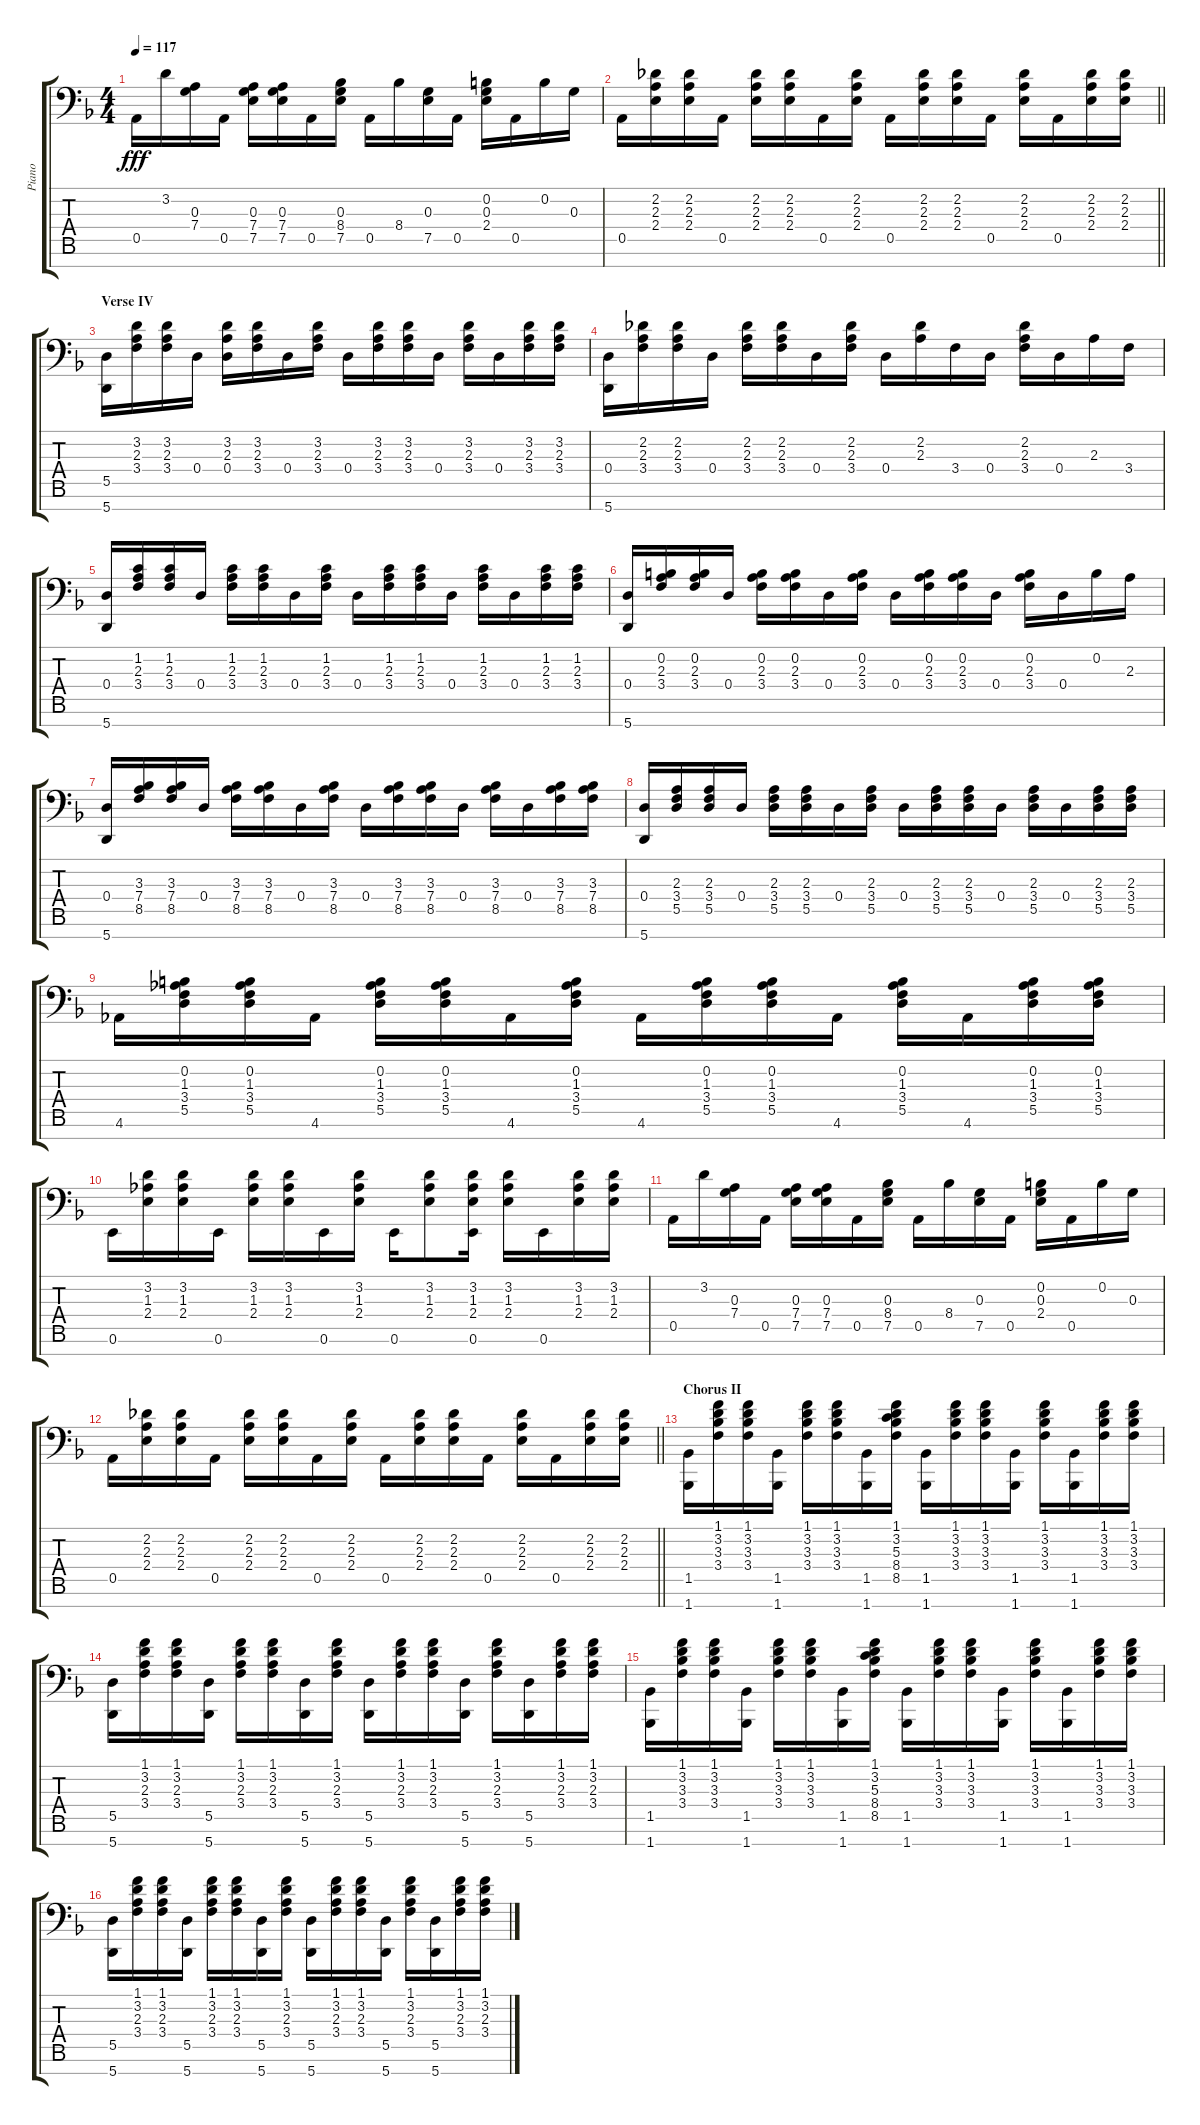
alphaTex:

\track ("Piano" "Piano") {instrument acousticgrandpiano}
\staff {score tabs}
\tuning (E4 B3 G3 D3 A2 E2 A1) {hide}
\ts (4 4)
\tempo 117
\clef f4
\ks f
0.5.16{dy fff} 3.2.16 (0.3 7.4).16 0.5.16 (0.3 7.4 7.5).16 (0.3 7.4 7.5).16 0.5.16 (0.3 8.4 7.5).16 0.5.16 8.4.16 (0.3 7.5).16 0.5.16 (0.2 0.3 2.4).16 0.5.16 0.2.16 0.3.16 |
\barLineRight lightlight
0.5.16 (2.2 2.3 2.4).16 (2.2 2.3 2.4).16 0.5.16 (2.2 2.3 2.4).16 (2.2 2.3 2.4).16 0.5.16 (2.2 2.3 2.4).16 0.5.16 (2.2 2.3 2.4).16 (2.2 2.3 2.4).16 0.5.16 (2.2 2.3 2.4).16 0.5.16 (2.2 2.3 2.4).16 (2.2 2.3 2.4).16 |
\section ("" "Verse IV")
(5.5 5.7).16 (3.2 2.3 3.4).16 (3.2 2.3 3.4).16 0.4.16 (3.2 2.3 0.4).16 (3.2 2.3 3.4).16 0.4.16 (3.2 2.3 3.4).16 0.4.16 (3.2 2.3 3.4).16 (3.2 2.3 3.4).16 0.4.16 (3.2 2.3 3.4).16 0.4.16 (3.2 2.3 3.4).16 (3.2 2.3 3.4).16 |
(0.4 5.7).16 (2.2 2.3 3.4).16 (2.2 2.3 3.4).16 0.4.16 (2.2 2.3 3.4).16 (2.2 2.3 3.4).16 0.4.16 (2.2 2.3 3.4).16 0.4.16 (2.2 2.3).16 3.4.16 0.4.16 (2.2 2.3 3.4).16 0.4.16 2.3.16 3.4.16 |
(0.4 5.7).16 (1.2 2.3 3.4).16 (1.2 2.3 3.4).16 0.4.16 (1.2 2.3 3.4).16 (1.2 2.3 3.4).16 0.4.16 (1.2 2.3 3.4).16 0.4.16 (1.2 2.3 3.4).16 (1.2 2.3 3.4).16 0.4.16 (1.2 2.3 3.4).16 0.4.16 (1.2 2.3 3.4).16 (1.2 2.3 3.4).16 |
(0.4 5.7).16 (0.2 2.3 3.4).16 (0.2 2.3 3.4).16 0.4.16 (0.2 2.3 3.4).16 (0.2 2.3 3.4).16 0.4.16 (0.2 2.3 3.4).16 0.4.16 (0.2 2.3 3.4).16 (0.2 2.3 3.4).16 0.4.16 (0.2 2.3 3.4).16 0.4.16 0.2.16 2.3.16 |
(0.4 5.7).16 (3.3 7.4 8.5).16 (3.3 7.4 8.5).16 0.4.16 (3.3 7.4 8.5).16 (3.3 7.4 8.5).16 0.4.16 (3.3 7.4 8.5).16 0.4.16 (3.3 7.4 8.5).16 (3.3 7.4 8.5).16 0.4.16 (3.3 7.4 8.5).16 0.4.16 (3.3 7.4 8.5).16 (3.3 7.4 8.5).16 |
(0.4 5.7).16 (2.3 3.4 5.5).16 (2.3 3.4 5.5).16 0.4.16 (2.3 3.4 5.5).16 (2.3 3.4 5.5).16 0.4.16 (2.3 3.4 5.5).16 0.4.16 (2.3 3.4 5.5).16 (2.3 3.4 5.5).16 0.4.16 (2.3 3.4 5.5).16 0.4.16 (2.3 3.4 5.5).16 (2.3 3.4 5.5).16 |
4.6.16 (0.2 1.3 3.4 5.5).16 (0.2 1.3 3.4 5.5).16 4.6.16 (0.2 1.3 3.4 5.5).16 (0.2 1.3 3.4 5.5).16 4.6.16 (0.2 1.3 3.4 5.5).16 4.6.16 (0.2 1.3 3.4 5.5).16 (0.2 1.3 3.4 5.5).16 4.6.16 (0.2 1.3 3.4 5.5).16 4.6.16 (0.2 1.3 3.4 5.5).16 (0.2 1.3 3.4 5.5).16 |
0.6.16 (3.2 1.3 2.4).16 (3.2 1.3 2.4).16 0.6.16 (3.2 1.3 2.4).16 (3.2 1.3 2.4).16 0.6.16 (3.2 1.3 2.4).16 0.6.16 (3.2 1.3 2.4).8 (3.2 1.3 2.4 0.6).16 (3.2 1.3 2.4).16 0.6.16 (3.2 1.3 2.4).16 (3.2 1.3 2.4).16 |
0.5.16 3.2.16 (0.3 7.4).16 0.5.16 (0.3 7.4 7.5).16 (0.3 7.4 7.5).16 0.5.16 (0.3 8.4 7.5).16 0.5.16 8.4.16 (0.3 7.5).16 0.5.16 (0.2 0.3 2.4).16 0.5.16 0.2.16 0.3.16 |
\barLineRight lightlight
0.5.16 (2.2 2.3 2.4).16 (2.2 2.3 2.4).16 0.5.16 (2.2 2.3 2.4).16 (2.2 2.3 2.4).16 0.5.16 (2.2 2.3 2.4).16 0.5.16 (2.2 2.3 2.4).16 (2.2 2.3 2.4).16 0.5.16 (2.2 2.3 2.4).16 0.5.16 (2.2 2.3 2.4).16 (2.2 2.3 2.4).16 |
\section ("" "Chorus II")
(1.5 1.7).16 (1.1 3.2 3.3 3.4).16 (1.1 3.2 3.3 3.4).16 (1.5 1.7).16 (1.1 3.2 3.3 3.4).16 (1.1 3.2 3.3 3.4).16 (1.5 1.7).16 (1.1 3.2 5.3 8.4 8.5).16 (1.5 1.7).16 (1.1 3.2 3.3 3.4).16 (1.1 3.2 3.3 3.4).16 (1.5 1.7).16 (1.1 3.2 3.3 3.4).16 (1.5 1.7).16 (1.1 3.2 3.3 3.4).16 (1.1 3.2 3.3 3.4).16 |
(5.5 5.7).16 (1.1 3.2 2.3 3.4).16 (1.1 3.2 2.3 3.4).16 (5.5 5.7).16 (1.1 3.2 2.3 3.4).16 (1.1 3.2 2.3 3.4).16 (5.5 5.7).16 (1.1 3.2 2.3 3.4).16 (5.5 5.7).16 (1.1 3.2 2.3 3.4).16 (1.1 3.2 2.3 3.4).16 (5.5 5.7).16 (1.1 3.2 2.3 3.4).16 (5.5 5.7).16 (1.1 3.2 2.3 3.4).16 (1.1 3.2 2.3 3.4).16 |
(1.5 1.7).16 (1.1 3.2 3.3 3.4).16 (1.1 3.2 3.3 3.4).16 (1.5 1.7).16 (1.1 3.2 3.3 3.4).16 (1.1 3.2 3.3 3.4).16 (1.5 1.7).16 (1.1 3.2 5.3 8.4 8.5).16 (1.5 1.7).16 (1.1 3.2 3.3 3.4).16 (1.1 3.2 3.3 3.4).16 (1.5 1.7).16 (1.1 3.2 3.3 3.4).16 (1.5 1.7).16 (1.1 3.2 3.3 3.4).16 (1.1 3.2 3.3 3.4).16 |
(5.5 5.7).16 (1.1 3.2 2.3 3.4).16 (1.1 3.2 2.3 3.4).16 (5.5 5.7).16 (1.1 3.2 2.3 3.4).16 (1.1 3.2 2.3 3.4).16 (5.5 5.7).16 (1.1 3.2 2.3 3.4).16 (5.5 5.7).16 (1.1 3.2 2.3 3.4).16 (1.1 3.2 2.3 3.4).16 (5.5 5.7).16 (1.1 3.2 2.3 3.4).16 (5.5 5.7).16 (1.1 3.2 2.3 3.4).16 (1.1 3.2 2.3 3.4).16
